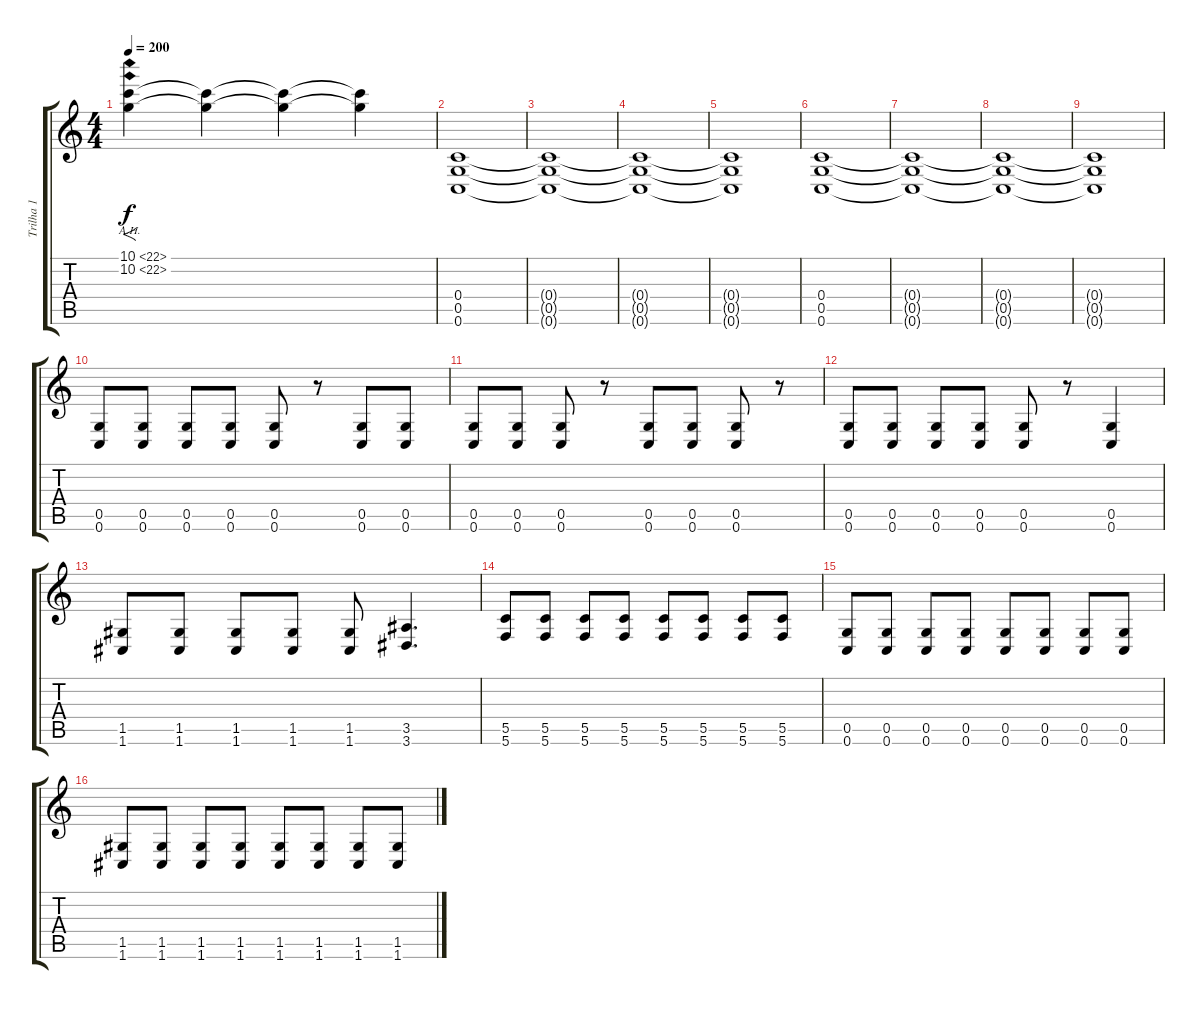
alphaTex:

\track ("Trilha 1" "Trilha 1") {instrument overdrivenguitar}
\staff {score tabs}
\tuning (D4 A3 F3 C3 G2 C2) {hide}
\ts (4 4)
\tempo 200
\clef g2
\ks c
(10.1{ah 12} 10.2{ah 12}).4{f dy f instrument overdrivenguitar} (10.1{t} 10.2{t}).4 (10.1{t} 10.2{t}).4 (10.1{t} 10.2{t}).4 |
(0.4 0.5 0.6).1 |
(0.4{t} 0.5{t} 0.6{t}).1 |
(0.4{t} 0.5{t} 0.6{t}).1 |
(0.4{t} 0.5{t} 0.6{t}).1 |
(0.4 0.5 0.6).1 |
(0.4{t} 0.5{t} 0.6{t}).1 |
(0.4{t} 0.5{t} 0.6{t}).1 |
(0.4{t} 0.5{t} 0.6{t}).1 |
(0.5 0.6).8 (0.5 0.6).8 (0.5 0.6).8 (0.5 0.6).8 (0.5 0.6).8 r.8 (0.5 0.6).8 (0.5 0.6).8 |
(0.5 0.6).8 (0.5 0.6).8 (0.5 0.6).8 r.8 (0.5 0.6).8 (0.5 0.6).8 (0.5 0.6).8 r.8 |
(0.5 0.6).8 (0.5 0.6).8 (0.5 0.6).8 (0.5 0.6).8 (0.5 0.6).8 r.8 (0.5 0.6).4 |
(1.5 1.6).8 (1.5 1.6).8 (1.5 1.6).8 (1.5 1.6).8 (1.5 1.6).8 (3.5 3.6).4{d} |
(5.5 5.6).8 (5.5 5.6).8 (5.5 5.6).8 (5.5 5.6).8 (5.5 5.6).8 (5.5 5.6).8 (5.5 5.6).8 (5.5 5.6).8 |
(0.5 0.6).8 (0.5 0.6).8 (0.5 0.6).8 (0.5 0.6).8 (0.5 0.6).8 (0.5 0.6).8 (0.5 0.6).8 (0.5 0.6).8 |
(1.5 1.6).8 (1.5 1.6).8 (1.5 1.6).8 (1.5 1.6).8 (1.5 1.6).8 (1.5 1.6).8 (1.5 1.6).8 (1.5 1.6).8
